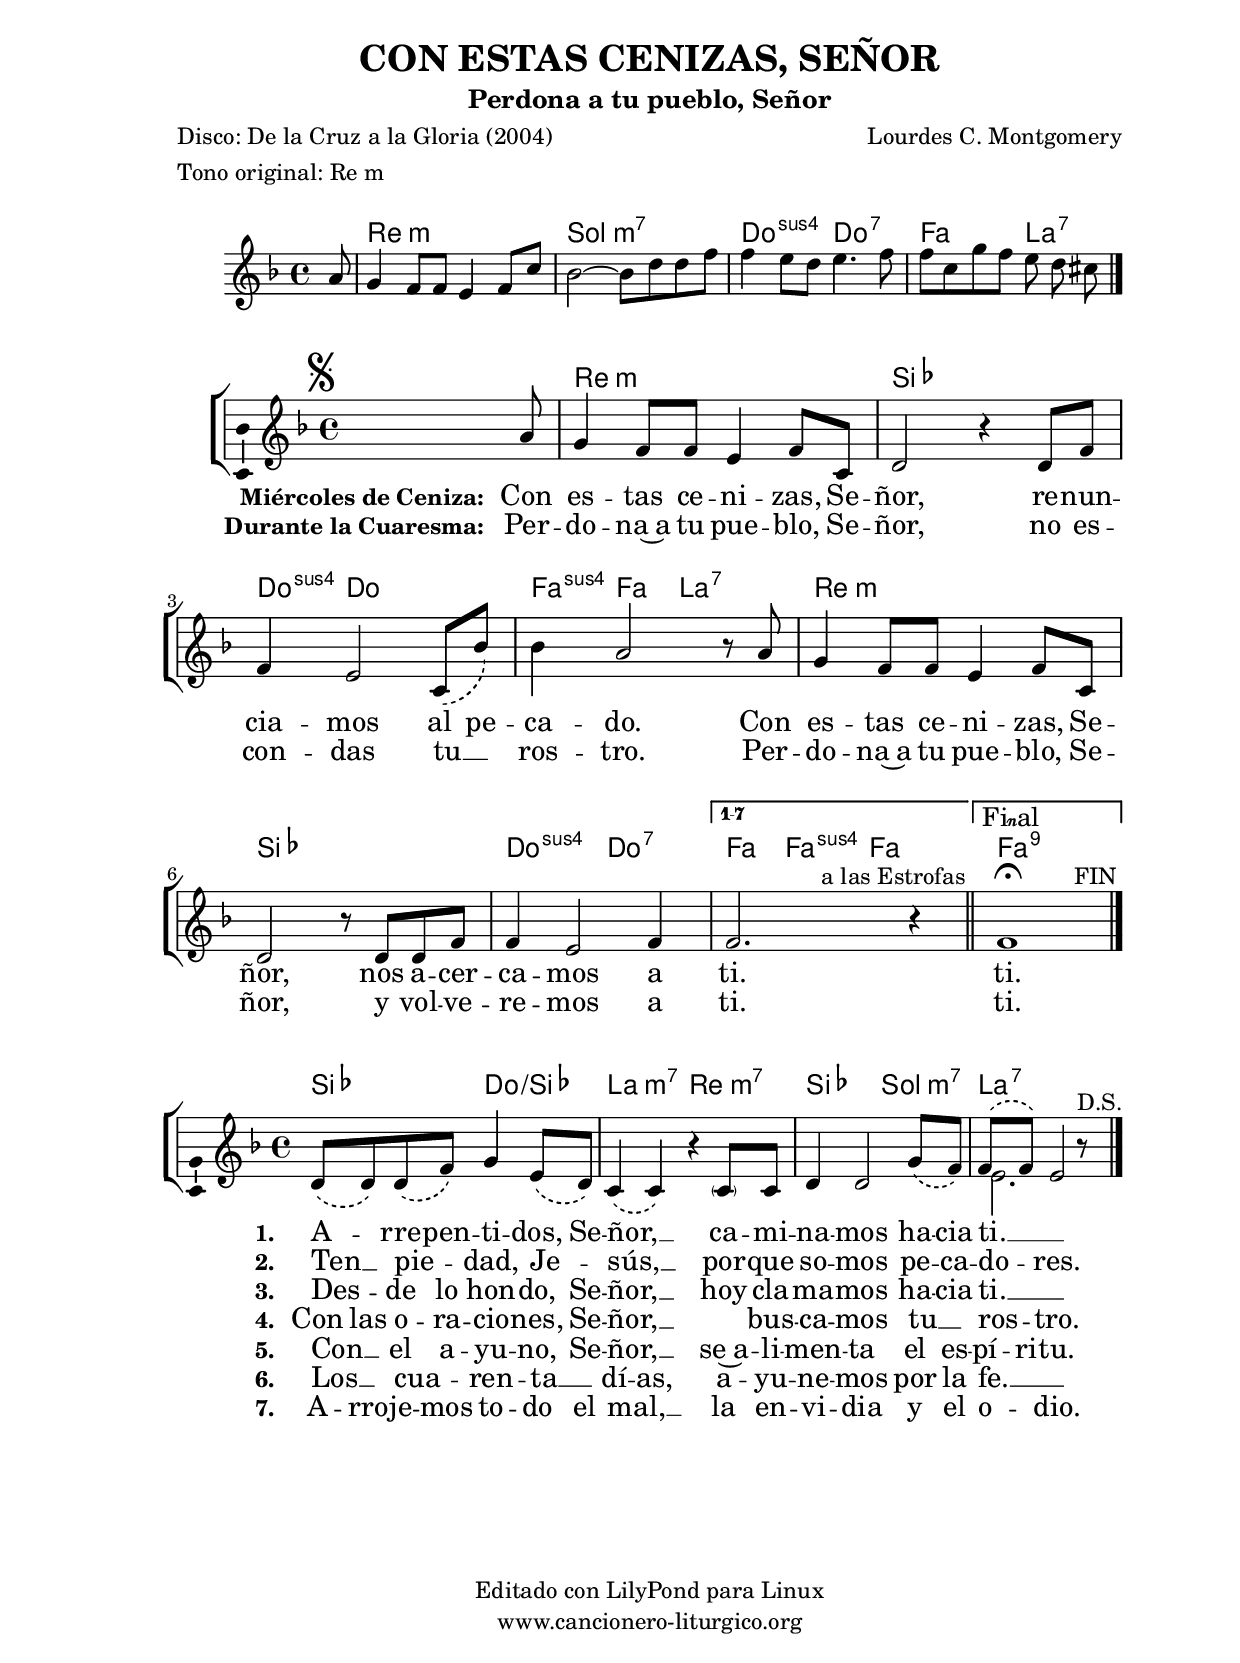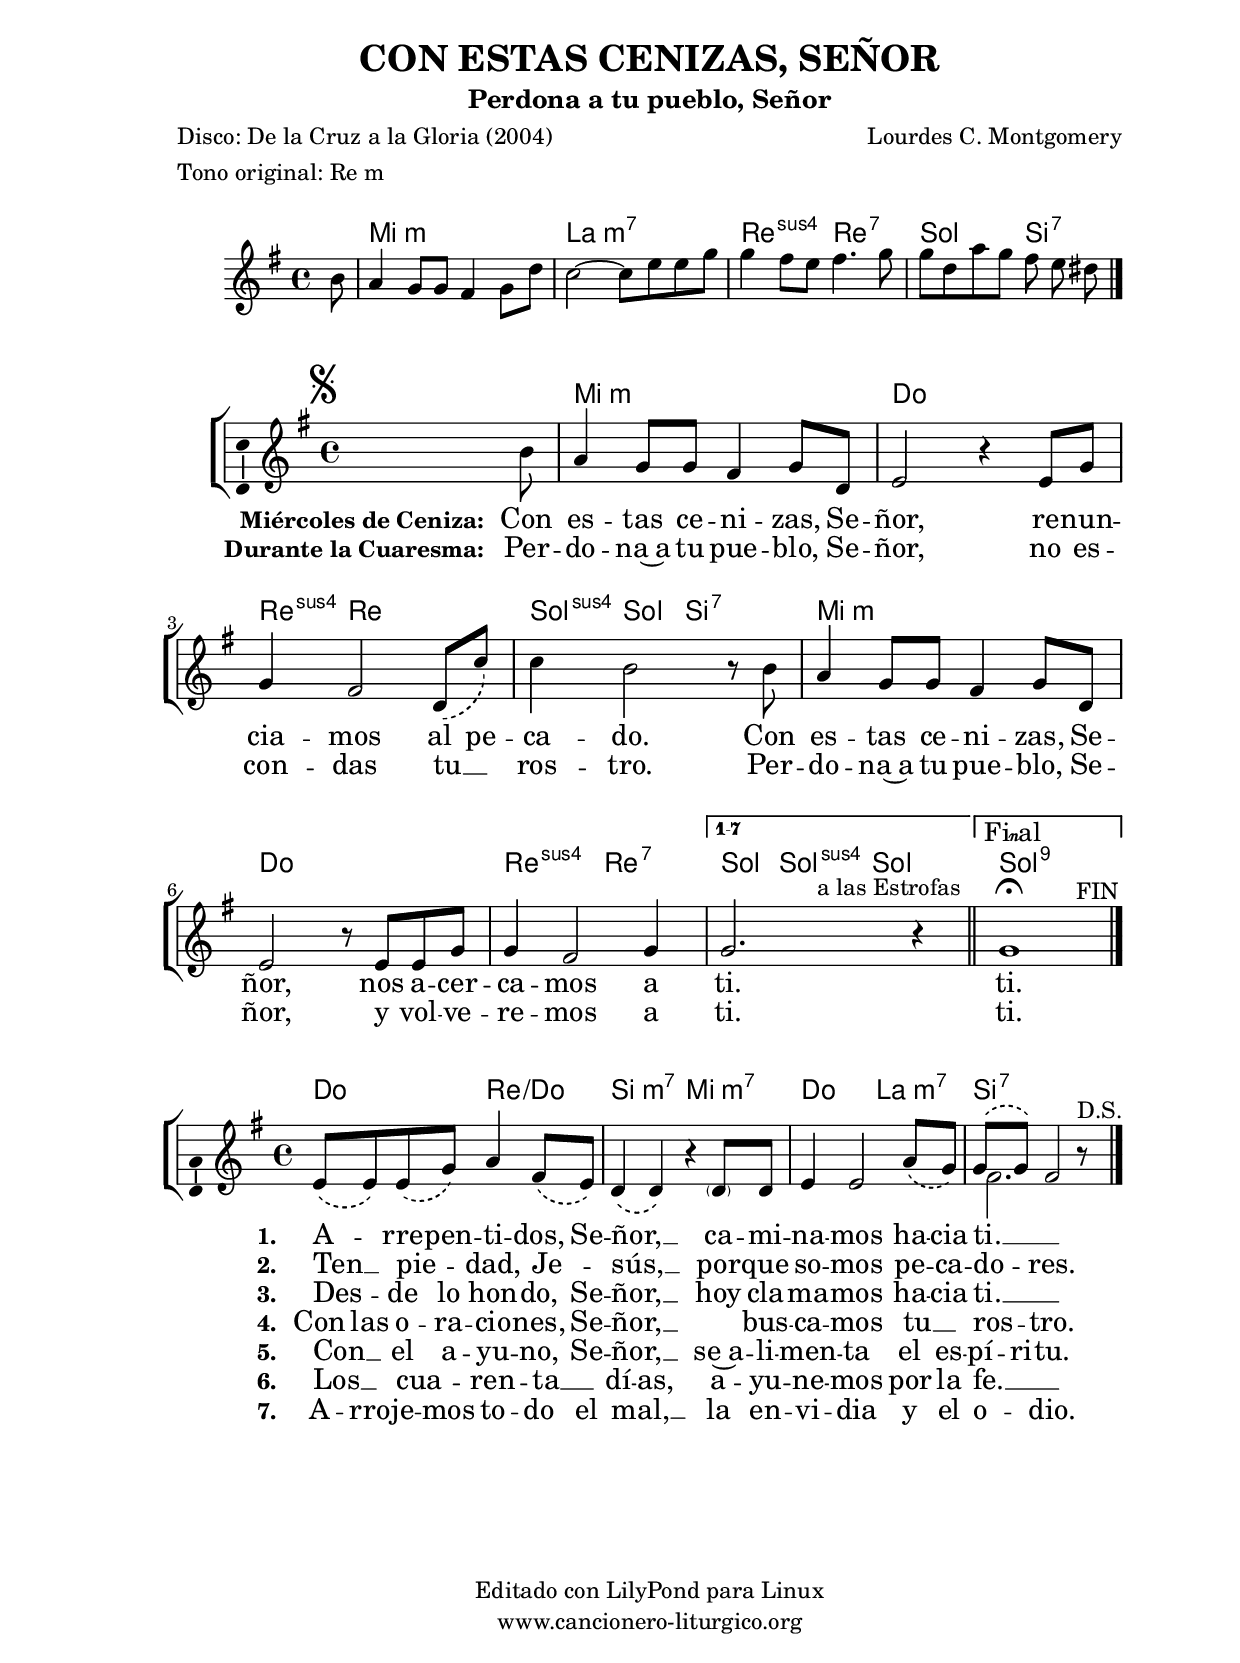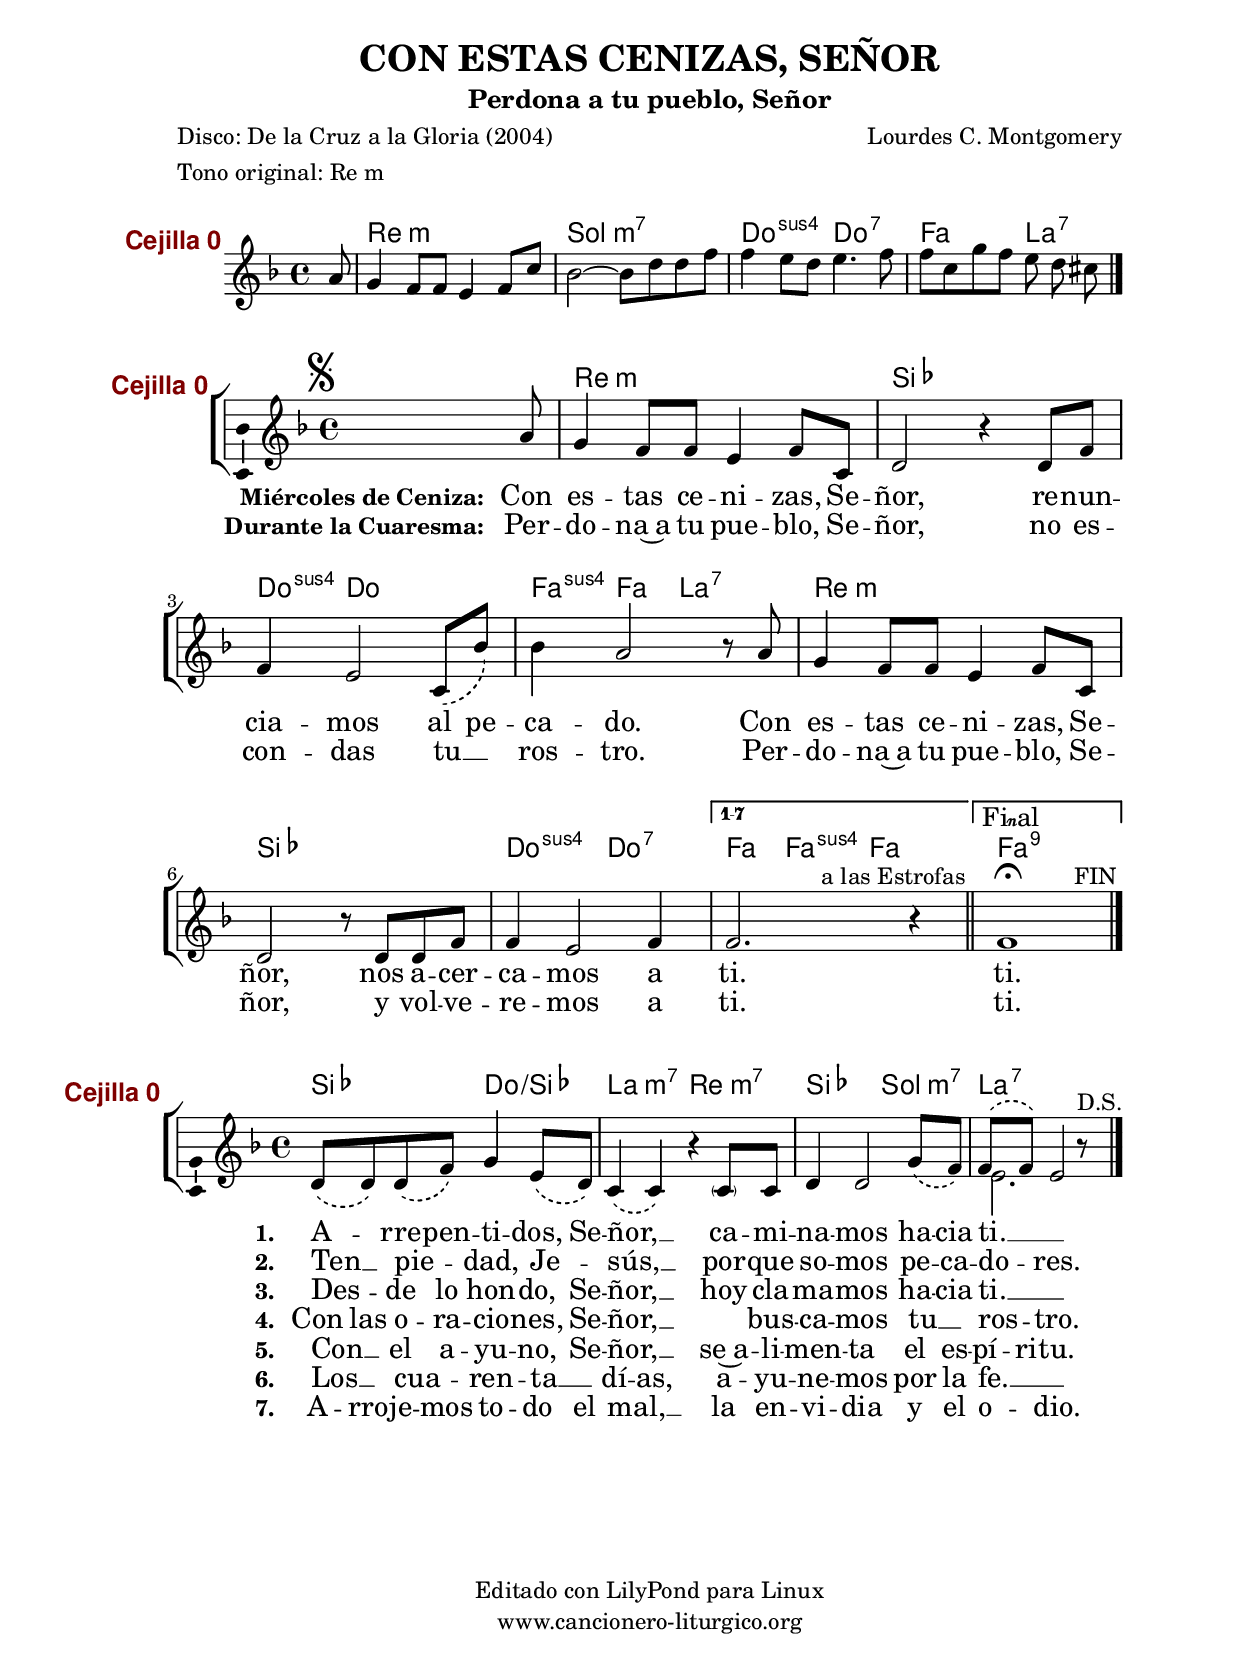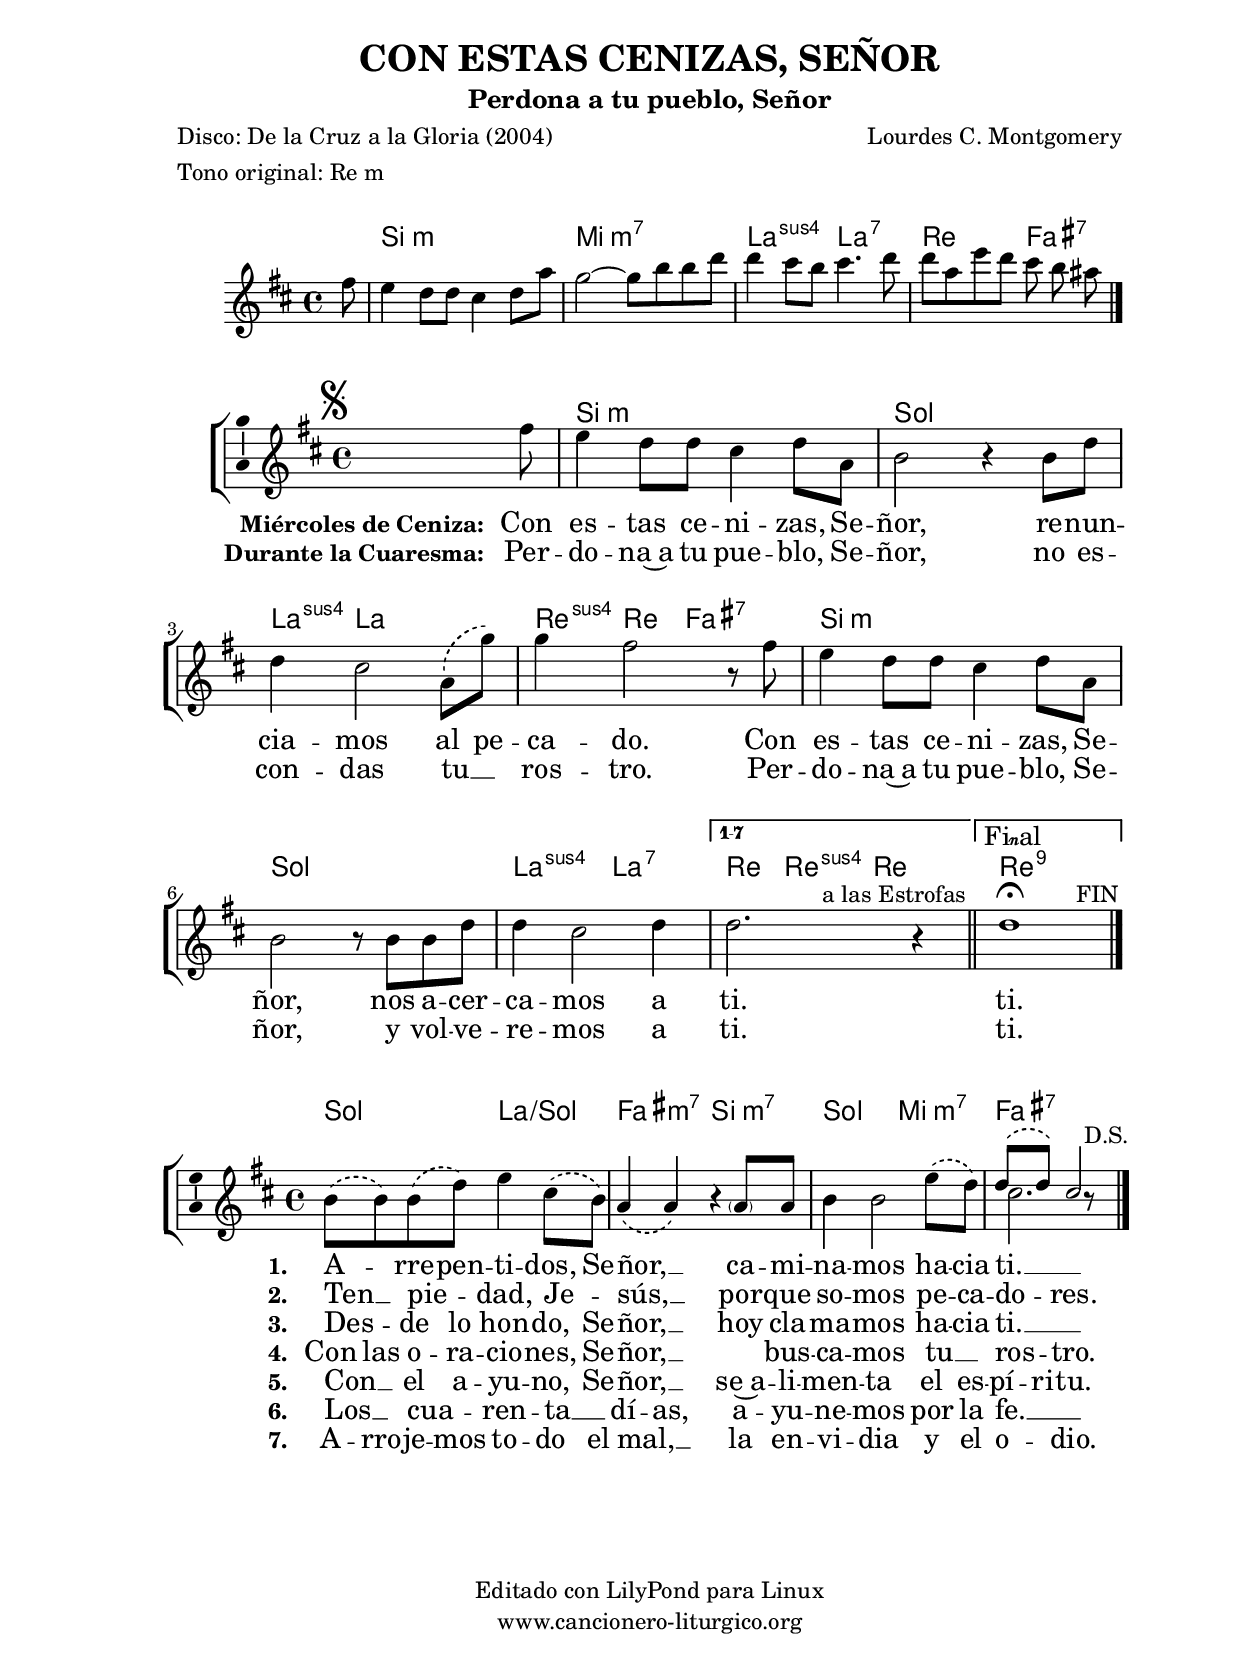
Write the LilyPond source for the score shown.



%versión de lilypond para la que se ha escrito esta partitura:
\version "2.16.0"

	%Tamaño papel
	#(set-default-paper-size "a4")
	%Tamaño partitura
	#(set-global-staff-size 20)
	%No responde al pulsar sobre una nota
	#(ly:set-option 'point-and-click #f)

%parámetros del encabezamiento:
\header {
	title = "CON ESTAS CENIZAS, SEÑOR"
	subtitle = "Perdona a tu pueblo, Señor"
	composer = "Lourdes C. Montgomery"
	poet = "Disco: De la Cruz a la Gloria (2004)"
	meter = "Tono original: Re m"
	arranger = ""
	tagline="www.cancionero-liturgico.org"
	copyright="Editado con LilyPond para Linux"
	tiempo = "Cuaresma"
	usos = "Entrada"
	letra = ""
	}

%parámetros asociados al papel:
\paper  {
	oddHeaderMarkup = \markup {\fill-line { \on-the-fly #not-first-page \fromproperty #'header:title \on-the-fly #not-first-page \fromproperty #'header:composer }}
	evenHeaderMarkup = \markup {\fill-line { \fromproperty #'header:composer \fromproperty #'header:title }}
	#(set-paper-size "a4")
	print-page-number = ##f
	first-page-number = 1
	print-first-page-number = ##f
%	head-separation = 3.0 \cm
	top-margin = 2.0 \cm
	bottom-margin = 0.5\cm
%%%	bottom-margin = -3.0\cm
	left-margin = 3.0 \cm
	line-width = 16.0 \cm 
	indent = 8\mm
	interscoreline = 2.\mm
	between-system-space = 15\mm
%	para que las partituras no llenen la hoja:
	ragged-bottom = ##t
%	idem para la última hoja:
	ragged-last-bottom = ##f
%	para que las partituras llenen el ancho del papel:
	ragged-last = ##f
	after-title-space = 2.5 \cm
%page-count=2
%system-count=8

	%Flexible Vertical Spacing
%	markup-markup-spacing =
%	#'((basic-distance . 15) (minimum-distance . 15) (padding . 3))
	markup-system-spacing =
	#'((basic-distance . 15) (minimum-distance . 15) (padding . 3))
	system-system-spacing =
	#'((basic-distance . 15) (minimum-distance . 15) (padding . 3))
	score-system-spacing =
	#'((basic-distance . 15) (minimum-distance . 15) (padding . 5))
%	top-system-spacing = % header
%	#'((basic-distance . 8) (minimum-distance . 0) (padding . 0))
%	top-markup-spacing =
%	#'((basic-distance . 20) (minimum-distance . 20) (padding . 0))
	last-bottom-spacing = % footer
	#'((basic-distance . 5) (minimum-distance . 5) (padding . 0))
%	score-markup-spacing =
%	#'((basic-distance . 16) (minimum-distance . 13) (padding . 0))

	}


%parámetros que afectan a toda la partitura:
global =  {
	%clave de sol (G):
	\clef G
	%armadura:
%	\transpose e d
	\key d \minor
	\tempo 4=76
	\set Score.tempoHideNote = ##t
	}


acordesintro = {
	\italianChords
	\chordmode {
%	\transpose e d
{

s8
d1:m g:m7 c2:sus4 c:7 f a4:7 %s4

}
}
}

melodiaintro = 

%	\transpose e d
{

\time 4/4

\relative c''{

\partial8
a8
g4 f8 f e4 f8 c'
bes2~bes8 d d f
f4 e8 d e4. f8
f8 c g' f e d cis %s8

\bar "|."
}
}


acordesestri = {
	\italianChords
	\chordmode {
%	\transpose e d
{

s8
d1:m bes c4:sus4 c2. f4:sus4 f a2:7
d1:m bes c2:sus4 c:7

f4 f:sus4 f2

f1:9

}
}
}

melodiaestri = 

%	\transpose e d
{
	\relative c''{
	\time 4/4

\phrasingSlurDashed

\mark \markup { \musicglyph "scripts.segno" }

\partial8
a8
g4 f8 f e4 f8 c
d2 r4 d8 f
f4 e2 c8 \(bes'\)
bes4 a2 r8 a8
g4 f8 f e4 f8 c
d2 r8 d8 d f
f4 e2 f4

\set Score.repeatCommands = #'((volta "1-7"))
f2.^"               a las Estrofas" r4
\set Score.repeatCommands = #'((volta #f))

\bar "||"

\set Score.repeatCommands = #'((volta "Final"))
f1\fermata^"            FIN"
\set Score.repeatCommands = #'((volta #f))

\bar "|."
	}
	}


acordes = {
	\italianChords
	\chordmode {
%	\transpose e d
{

bes2 c/bes a:m7 d:m7 bes g:m7 a2..:7 %s8

}
}
}

melodia = 

%	\transpose e d
{
	\relative c'{
	\time 4/4

\phrasingSlurDashed

d8 \(d\) d \(f\) g4 e8 \(d\)
c4 \(c\) r4 \parenthesize c8 c
d4 d2 g8 \(f\)

<<
{
\voiceOne
%\stemDown
f8 \(f\) e2
}
\new Voice {
\voiceTwo
%\stemUp
e2.
}
>>

\oneVoice
r8^"D.S." %s8


\bar "|."
	}
	}


textoestri = \lyricmode {
\set stanza =#"Miércoles de Ceniza: " 
Con es -- tas ce -- ni -- zas, Se -- ñor,
re -- nun -- cia -- mos al pe -- ca -- do.
Con es -- tas ce -- ni -- zas, Se -- ñor,
nos a -- cer -- ca -- mos a ti.
ti.

	}

textoestridos = \lyricmode {
\set stanza =#"Durante la Cuaresma: " 
Per -- do -- na~a tu pue -- blo, Se -- ñor,
no es -- con -- das tu __ _ ros -- tro.
Per -- do -- na~a tu pue -- blo, Se -- ñor,
y vol -- ve -- re -- mos a ti.
ti.

	}

texto = \lyricmode {
\set stanza =#"1. " 
A -- _ rre -- pen -- ti -- dos, Se -- ñor, __ _
ca -- mi -- na -- mos ha -- cia ti. __ _ _

	}

textodos = \lyricmode {
\set stanza =#"2. " 
Ten __ _ pie -- _ dad, Je -- _ sús, __ _
por -- que so -- mos pe -- ca -- do -- _ res.

	}

textotres = \lyricmode {
\set stanza =#"3. " 
Des -- _ de lo hon -- do, Se -- ñor, __ _
hoy cla -- ma -- mos ha -- cia ti. __ _ _

	}

textocuatro = \lyricmode {
\set stanza =#"4. " 
Con las o -- ra -- cio -- nes, Se -- ñor, __ _
"  " bus -- ca -- mos tu __ _ ros -- _ tro.

	}

textocinco = \lyricmode {
\set stanza =#"5. " 
Con __ _ el a -- yu -- no, Se -- ñor, __ _
se~a -- li -- men -- ta el es -- pí -- ri -- tu.

	}

textoseis = \lyricmode {
\set stanza =#"6. " 
Los __ _ cua -- _ ren -- ta __ _ dí -- as,
a -- yu -- ne -- mos por la fe. __ _ _

	}

textosiete = \lyricmode {
\set stanza =#"7. " 
A -- rro -- je -- mos to -- do el mal, __ _
la en -- vi -- dia y el o -- _ dio.

	}


acordesintroStaff = \context ChordNames = acordesintroStaff <<
	\set chordChanges = ##t
	\acordesintro
	>>

acordesestriStaff = \context ChordNames = acordesestriStaff <<
	\set chordChanges = ##t
	\acordesestri
	>>

acordesStaff = \context ChordNames = acordesStaff <<
	\set chordChanges = ##t
	\acordes
	>>

%%%%%%%%%%%%%%%%%%%%%%%%%%%%%%%%%%% CEJILLA %%%%%%%%%%%%%%%%%%%%%%%%%%%%%%%%%%%
acordesintrocejilla = {
%%%	\override ChordNames.ChordName #'font-size = #-1
%%%	\override ChordNames.ChordName #'font-series = #'bold
	\transpose c c {
		\acordesintro
		}
	}

acordesintrocejillaStaff = \context ChordNames = acordesintrocejillaStaff <<
	\set Staff.instrumentName = \markup \with-color #darkred \larger \bold \sans "Cejilla 0"
	\set chordChanges = ##t
	\acordesintrocejilla
	>>
acordesestricejilla = {
%%%	\override ChordNames.ChordName #'font-size = #-1
%%%	\override ChordNames.ChordName #'font-series = #'bold
	\transpose c c {
		\acordesestri
		}
	}

acordesestricejillaStaff = \context ChordNames = acordesestricejillaStaff <<
	\set Staff.instrumentName = \markup \with-color #darkred \larger \bold \sans "Cejilla 0"
	\set chordChanges = ##t
	\acordesestricejilla
	>>
acordescejilla = {
%%%	\override ChordNames.ChordName #'font-size = #-1
%%%	\override ChordNames.ChordName #'font-series = #'bold
	\transpose c c {
		\acordes
		}
	}

acordescejillaStaff = \context ChordNames = acordescejillaStaff <<
	\set Staff.instrumentName = \markup \with-color #darkred \larger \bold \sans "Cejilla 0"
	\set chordChanges = ##t
	\acordescejilla
	>>
%%%%%%%%%%%%%%%%%%%%%%%%%%%%%%%%%%% CEJILLA %%%%%%%%%%%%%%%%%%%%%%%%%%%%%%%%%%%


vozintroStaff = \context Voice = vozintroStaff
<<
	\override Staff.StaffSymbol #'staff-space = #(magstep -0.35)
	\set Staff.midiInstrument = #"english horn"
	\set Staff.midiMinimumVolume = #0.7
	\set Staff.midiMaximumVolume = #0.9
	\global
	\melodiaintro
	>>

vozestriStaff = \context Voice = vozestriStaff
\with {\consists "Ambitus_engraver"}
<<
%	\set Staff.instrumentName = ""
%	\set Staff.shortInstrumentName = ""
%	\set Staff.midiInstrument = #"clarinet"
%	\set Staff.midiInstrument = #"cello"
%	\set Staff.midiInstrument = #"flute"
	\set Staff.midiInstrument = #"electric guitar (jazz)"
%	\set Staff.midiInstrument = #"english horn"
%	\set Staff.midiInstrument = #"violin"
%	\set Staff.midiInstrument = #"glockenspiel"
	\set Staff.midiMinimumVolume = #0.7
	\set Staff.midiMaximumVolume = #0.9
	\global
	\melodiaestri
	>>

vozStaff = \context Voice = vozStaff
\with {\consists "Ambitus_engraver"}
<<
%	\set Staff.instrumentName = ""
%	\set Staff.shortInstrumentName = ""
%	\set Staff.midiInstrument = #"clarinet"
%	\set Staff.midiInstrument = #"cello"
%	\set Staff.midiInstrument = #"flute"
	\set Staff.midiInstrument = #"electric guitar (jazz)"
%	\set Staff.midiInstrument = #"english horn"
%	\set Staff.midiInstrument = #"violin"
%	\set Staff.midiInstrument = #"glockenspiel"
	\set Staff.midiMinimumVolume = #0.7
	\set Staff.midiMaximumVolume = #0.9
	\global
	\melodia
	>>


textoestriStaff = \context Lyrics = textoestriStaff <<
	\lyricsto vozestriStaff \textoestri
	>>

textoestridosStaff = \context Lyrics = textoestridosStaff <<
	\lyricsto vozestriStaff \textoestridos
	>>

textoStaff = \context Lyrics = textoStaff <<
	\lyricsto vozStaff \texto
	>>

textodosStaff = \context Lyrics = textodosStaff <<
	\lyricsto vozStaff \textodos
	>>

textotresStaff = \context Lyrics = textotresStaff <<
	\lyricsto vozStaff \textotres
	>>

textocuatroStaff = \context Lyrics = textocuatroStaff <<
	\lyricsto vozStaff \textocuatro
	>>

textocincoStaff = \context Lyrics = textocincoStaff <<
	\lyricsto vozStaff \textocinco
	>>

textoseisStaff = \context Lyrics = textoseisStaff <<
	\lyricsto vozStaff \textoseis
	>>

textosieteStaff = \context Lyrics = textosieteStaff <<
	\lyricsto vozStaff \textosiete
	>>



\book {
	\score {
		\context ChoirStaff {
%			\override StaffGroup.SystemStartBracket #'collapse-height = #1
%			\override Score.SystemStartBar #'collapse-height = #1
			<<
			\acordesintroStaff
			\vozintroStaff
			>>
			}
		\layout {
	    		\context {
				\Lyrics
				\override LyricText #'font-size = #2
				}
	   		 \context {
				\Score
				\override StaffSymbol #'staff-space = #(magstep +3)
				}
			}
		}
	\score {
		\context ChoirStaff {
			\override StaffGroup.SystemStartBracket #'collapse-height = #1
			\override Score.SystemStartBar #'collapse-height = #1
			<<
			\acordesestriStaff
			\vozestriStaff
			\textoestriStaff
			\textoestridosStaff
			>>
			}
		\layout {
	    		\context {
				\Lyrics
				\override LyricText #'font-size = #2
				}
	   		 \context {
				\Score
				\override StaffSymbol #'staff-space = #(magstep +3)
				}
			}
		}
	\score {
		\context ChoirStaff {
			\override StaffGroup.SystemStartBracket #'collapse-height = #1
			\override Score.SystemStartBar #'collapse-height = #1
			<<
			\acordesStaff
			\vozStaff
			\textoStaff
			\textodosStaff
			\textotresStaff
			\textocuatroStaff
			\textocincoStaff
			\textoseisStaff
			\textosieteStaff
			>>
			}
		\layout {
system-count=1
indent = 0\mm
	    		\context {
				\Lyrics
				\override LyricText #'font-size = #2
				}
	   		 \context {
				\Score
				\override StaffSymbol #'staff-space = #(magstep +3)
				}
			}
		}
	\score {
		\unfoldRepeats
		\context ChoirStaff {
			<<
			\acordesintroStaff
			\vozintroStaff
			>>
			<<
			\acordesestriStaff
			\vozestriStaff
			>>
			<<
			\acordesStaff
			\vozStaff
			>>
			}
		\midi {
	  		\context {
	  			\Score
				tempoWholesPerMinute = #(ly:make-moment 70 4)
				}
			}
		}
	}


%Partitura para guitarra
#(define output-suffix "G")
\book {
	\score {
		\context ChoirStaff {
%			\override StaffGroup.SystemStartBracket #'collapse-height = #1
%			\override Score.SystemStartBar #'collapse-height = #1
			<<
			\acordesintrocejillaStaff
			\vozintroStaff
			>>
			}
		\layout {
%%%%%%%%%%%%%%%%%%%%%%%%%%%%%%%%%%% CEJILLA %%%%%%%%%%%%%%%%%%%%%%%%%%%%%%%%%%%
			\context {
				\ChordNames \consists Instrument_name_engraver
				}
%%%%%%%%%%%%%%%%%%%%%%%%%%%%%%%%%%% CEJILLA %%%%%%%%%%%%%%%%%%%%%%%%%%%%%%%%%%%
	    		\context {
				\Lyrics
				\override LyricText #'font-size = #2
				}
	   		 \context {
				\Score
				\override StaffSymbol #'staff-space = #(magstep +3)
				}
			}
		}
	\score {
		\context ChoirStaff {
			\override StaffGroup.SystemStartBracket #'collapse-height = #1
			\override Score.SystemStartBar #'collapse-height = #1
			<<
			\acordesestricejillaStaff
			\vozestriStaff
			\textoestriStaff
			\textoestridosStaff
			>>
			}
		\layout {
%%%%%%%%%%%%%%%%%%%%%%%%%%%%%%%%%%% CEJILLA %%%%%%%%%%%%%%%%%%%%%%%%%%%%%%%%%%%
			\context {
				\ChordNames \consists Instrument_name_engraver
				}
%%%%%%%%%%%%%%%%%%%%%%%%%%%%%%%%%%% CEJILLA %%%%%%%%%%%%%%%%%%%%%%%%%%%%%%%%%%%
	    		\context {
				\Lyrics
				\override LyricText #'font-size = #2
				}
	   		 \context {
				\Score
				\override StaffSymbol #'staff-space = #(magstep +3)
				}
			}
		}
	\score {
		\context ChoirStaff {
			\override StaffGroup.SystemStartBracket #'collapse-height = #1
			\override Score.SystemStartBar #'collapse-height = #1
			<<
			\acordescejillaStaff
			\vozStaff
			\textoStaff
			\textodosStaff
			\textotresStaff
			\textocuatroStaff
			\textocincoStaff
			\textoseisStaff
			\textosieteStaff
			>>
			}
		\layout {
system-count=1
indent = 0\mm
%%%%%%%%%%%%%%%%%%%%%%%%%%%%%%%%%%% CEJILLA %%%%%%%%%%%%%%%%%%%%%%%%%%%%%%%%%%%
			\context {
				\ChordNames \consists Instrument_name_engraver
				}
%%%%%%%%%%%%%%%%%%%%%%%%%%%%%%%%%%% CEJILLA %%%%%%%%%%%%%%%%%%%%%%%%%%%%%%%%%%%
	    		\context {
				\Lyrics
				\override LyricText #'font-size = #2
				}
	   		 \context {
				\Score
				\override StaffSymbol #'staff-space = #(magstep +3)
				}
			}
		}
	}


#(define output-suffix "C")
\book {
	\score {
		\context ChoirStaff {
%			\override StaffGroup.SystemStartBracket #'collapse-height = #1
%			\override Score.SystemStartBar #'collapse-height = #1
\transpose c d
			<<
			\acordesintroStaff
			\vozintroStaff
			>>
			}
		\layout {
	    		\context {
				\Lyrics
				\override LyricText #'font-size = #2
				}
	   		 \context {
				\Score
				\override StaffSymbol #'staff-space = #(magstep +3)
				}
			}
		}
	\score {
		\context ChoirStaff {
			\override StaffGroup.SystemStartBracket #'collapse-height = #1
			\override Score.SystemStartBar #'collapse-height = #1
\transpose c d
			<<
			\acordesestriStaff
			\vozestriStaff
			\textoestriStaff
			\textoestridosStaff
			>>
			}
		\layout {
	    		\context {
				\Lyrics
				\override LyricText #'font-size = #2
				}
	   		 \context {
				\Score
				\override StaffSymbol #'staff-space = #(magstep +3)
				}
			}
		}
	\score {
		\context ChoirStaff {
			\override StaffGroup.SystemStartBracket #'collapse-height = #1
			\override Score.SystemStartBar #'collapse-height = #1
\transpose c d
			<<
			\acordesStaff
			\vozStaff
			\textoStaff
			\textodosStaff
			\textotresStaff
			\textocuatroStaff
			\textocincoStaff
			\textoseisStaff
			\textosieteStaff
			>>
			}
		\layout {
system-count=1
indent = 0\mm
	    		\context {
				\Lyrics
				\override LyricText #'font-size = #2
				}
	   		 \context {
				\Score
				\override StaffSymbol #'staff-space = #(magstep +3)
				}
			}
		}
	}


#(define output-suffix "S")
\book {
	\score {
		\context ChoirStaff {
%			\override StaffGroup.SystemStartBracket #'collapse-height = #1
%			\override Score.SystemStartBar #'collapse-height = #1
\transpose c a
			<<
			\acordesintroStaff
			\vozintroStaff
			>>
			}
		\layout {
	    		\context {
				\Lyrics
				\override LyricText #'font-size = #2
				}
	   		 \context {
				\Score
				\override StaffSymbol #'staff-space = #(magstep +3)
				}
			}
		}
	\score {
		\context ChoirStaff {
			\override StaffGroup.SystemStartBracket #'collapse-height = #1
			\override Score.SystemStartBar #'collapse-height = #1
\transpose c a
			<<
			\acordesestriStaff
			\vozestriStaff
			\textoestriStaff
			\textoestridosStaff
			>>
			}
		\layout {
	    		\context {
				\Lyrics
				\override LyricText #'font-size = #2
				}
	   		 \context {
				\Score
				\override StaffSymbol #'staff-space = #(magstep +3)
				}
			}
		}
	\score {
		\context ChoirStaff {
			\override StaffGroup.SystemStartBracket #'collapse-height = #1
			\override Score.SystemStartBar #'collapse-height = #1
\transpose c a
			<<
			\acordesStaff
			\vozStaff
			\textoStaff
			\textodosStaff
			\textotresStaff
			\textocuatroStaff
			\textocincoStaff
			\textoseisStaff
			\textosieteStaff
			>>
			}
		\layout {
system-count=1
indent = 0\mm
	    		\context {
				\Lyrics
				\override LyricText #'font-size = #2
				}
	   		 \context {
				\Score
				\override StaffSymbol #'staff-space = #(magstep +3)
				}
			}
		}
	}


